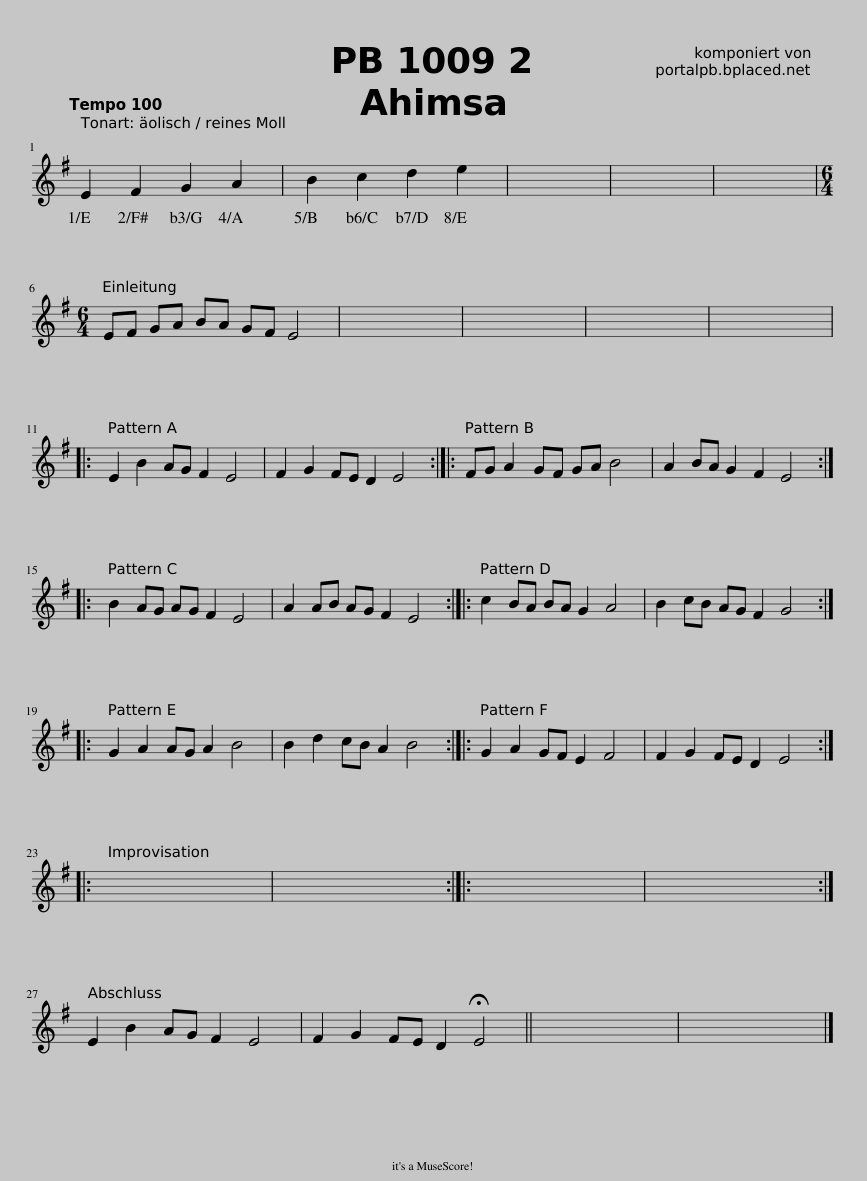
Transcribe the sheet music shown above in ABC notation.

X:1
L:1/8
Q:1/4=100
M:4/4
I:linebreak $
K:G
V:1 treble
V:1
 E2 F2 G2 A2 | B2 c2 d2 e2 | x8 | x8 | x8 |$ %5
[M:6/4] EF GA BA GF E4 | x12 | x12 | x12 | x12 |:$ %10
 E2 B2 AG F2 E4 | F2 G2 FE D2 E4 :: FG A2 GF GA B4 | A2 BA G2 F2 E4 ::$ B2 AG AG F2 E4 | %15
 A2 AB AG F2 E4 :: c2 BA BA G2 A4 | B2 cB AG F2 G4 ::$ G2 A2 AG A2 B4 | B2 d2 cB A2 B4 :: %20
 G2 A2 GF E2 F4 | F2 G2 FE D2 E4 ::$ x12 | x12 :: x12 | %25
 x12 :|$ E2 B2 AG F2 E4 | F2 G2 FE D2 !fermata!E4 || x12 | x12 |] %30
